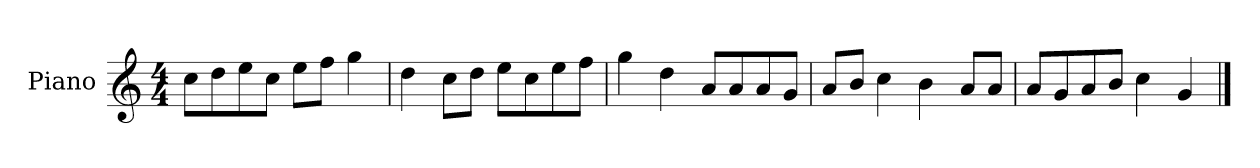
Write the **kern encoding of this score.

**kern
*part1
*staff1
*I"Piano
*I'P-no
*clefG2
*k[]
*M4/4
*MM90
=1
8cc\L
8dd\
8ee\
8cc\J
8ee\L
8ff\J
4gg\
=2
4dd\
8cc\L
8dd\J
8ee\L
8cc\
8ee\
8ff\J
=3
4gg\
4dd\
8a/L
8a/
8a/
8g/J
=4
8a/L
8b/J
4cc\
4b\
8a/L
8a/J
=5
8a/L
8g/
8a/
8b/J
4cc\
4g/
==
*-
